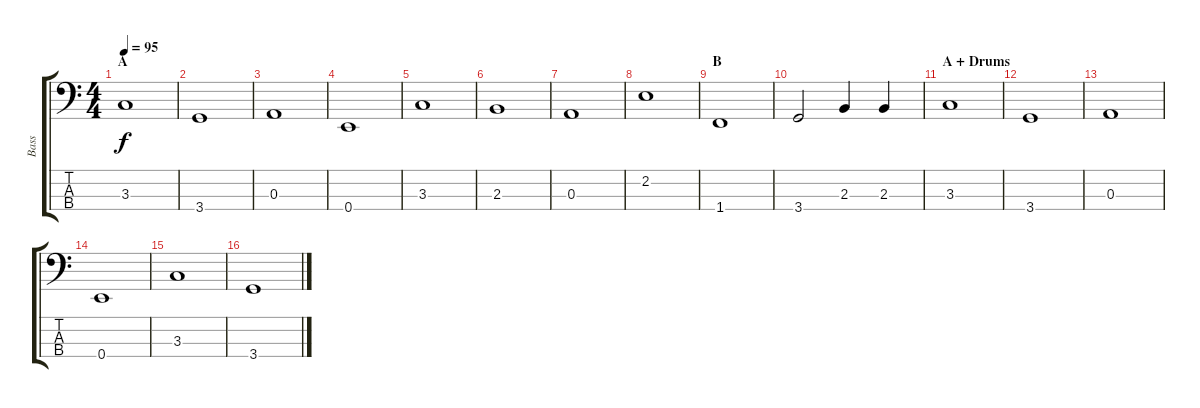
\track ("Bass" "Bass") {instrument acousticguitarnylon}
\staff {score tabs}
\tuning (G2 D2 A1 E1) {hide}
\ts (4 4)
\section ("" "A")
\tempo 95
\clef f4
\ks c
3.3.1{dy f instrument acousticguitarnylon} |
3.4.1 |
0.3.1 |
0.4.1 |
3.3.1 |
2.3.1 |
0.3.1 |
2.2.1 |
\section ("" "B")
1.4.1 |
3.4.2 2.3.4 2.3.4 |
\section ("" "A + Drums")
3.3.1 |
3.4.1 |
0.3.1 |
0.4.1 |
3.3.1 |
3.4.1
